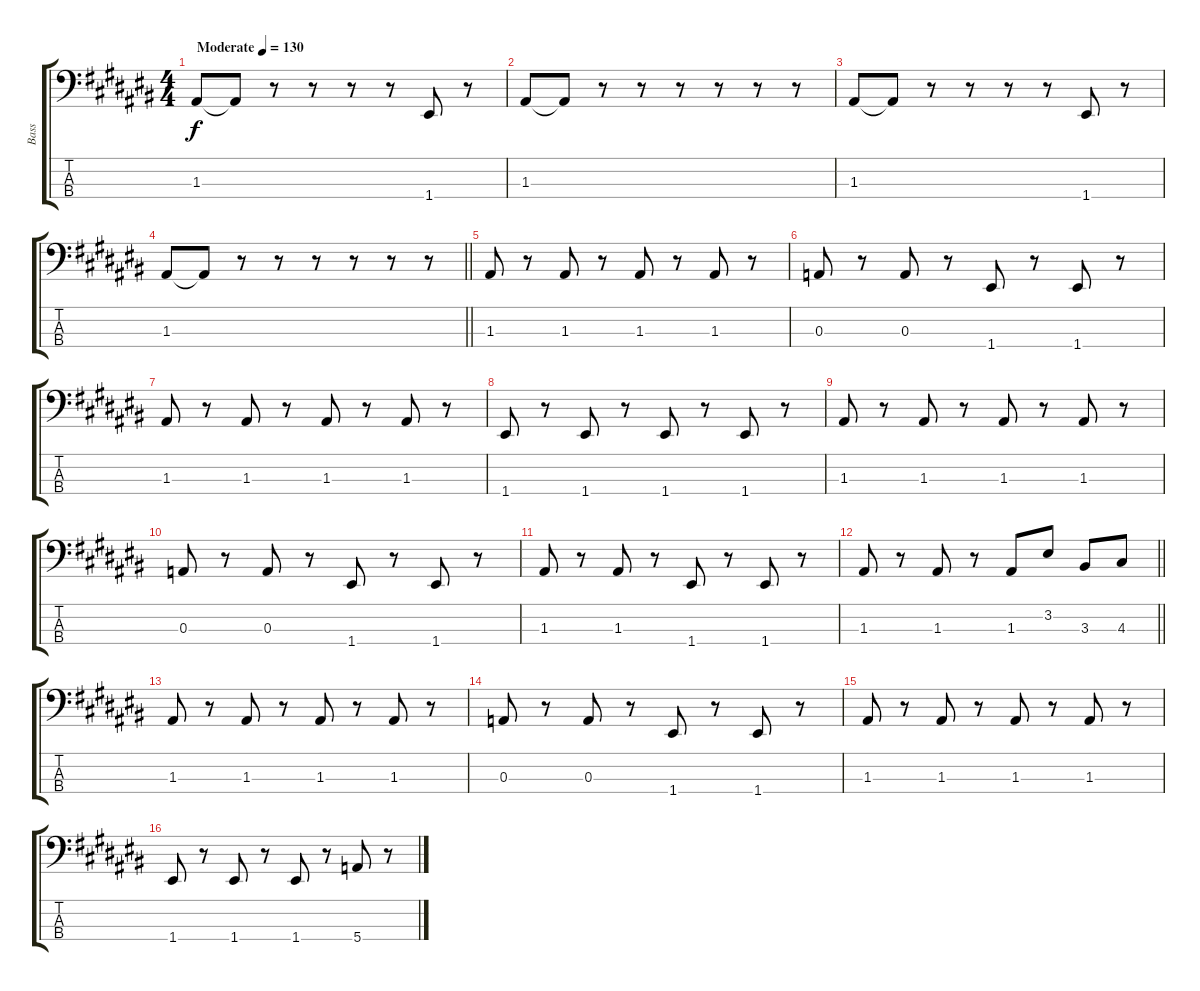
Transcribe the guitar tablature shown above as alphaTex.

\track ("Bass" "Bass") {instrument electricbassfinger}
\staff {score tabs}
\tuning (G2 D2 A1 E1) {hide}
\ts (4 4)
\tempo (130 "Moderate")
\clef f4
\ks a#minor
1.3.8{dy f instrument electricbassfinger} 1.3{t}.8 r.8 r.8 r.8 r.8 1.4.8 r.8 |
1.3.8 1.3{t}.8 r.8 r.8 r.8 r.8 r.8 r.8 |
1.3.8 1.3{t}.8 r.8 r.8 r.8 r.8 1.4.8 r.8 |
\barLineRight lightlight
1.3.8 1.3{t}.8 r.8 r.8 r.8 r.8 r.8 r.8 |
\section ("" "")
1.3.8 r.8 1.3.8 r.8 1.3.8 r.8 1.3.8 r.8 |
0.3.8 r.8 0.3.8 r.8 1.4.8 r.8 1.4.8 r.8 |
1.3.8 r.8 1.3.8 r.8 1.3.8 r.8 1.3.8 r.8 |
1.4.8 r.8 1.4.8 r.8 1.4.8 r.8 1.4.8 r.8 |
1.3.8 r.8 1.3.8 r.8 1.3.8 r.8 1.3.8 r.8 |
0.3.8 r.8 0.3.8 r.8 1.4.8 r.8 1.4.8 r.8 |
1.3.8 r.8 1.3.8 r.8 1.4.8 r.8 1.4.8 r.8 |
\barLineRight lightlight
1.3.8 r.8 1.3.8 r.8 1.3.8 3.2.8 3.3.8 4.3.8 |
\section ("" "")
1.3.8 r.8 1.3.8 r.8 1.3.8 r.8 1.3.8 r.8 |
0.3.8 r.8 0.3.8 r.8 1.4.8 r.8 1.4.8 r.8 |
1.3.8 r.8 1.3.8 r.8 1.3.8 r.8 1.3.8 r.8 |
1.4.8 r.8 1.4.8 r.8 1.4.8 r.8 5.4.8 r.8
